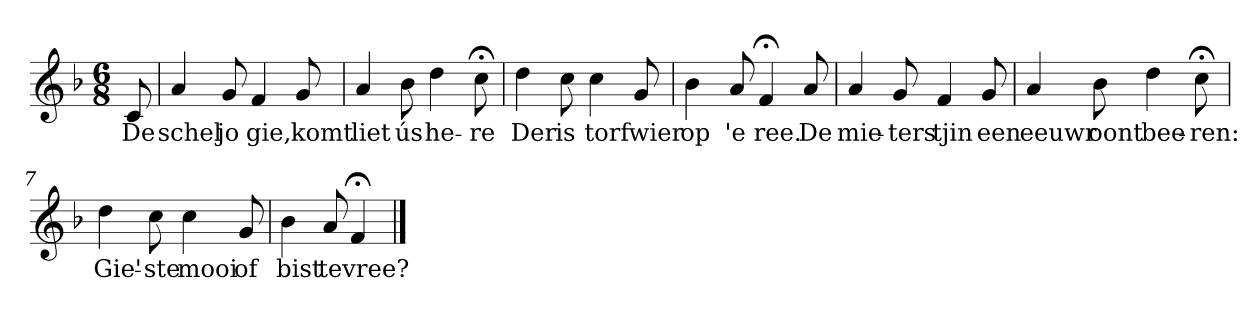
**kern	**text
*part1	*part1
*staff1	*staff1
*k[b-]	*
*F:	*
*M6/8	*
*MM120	*
=	=
8c	De
=1	=1
4a	schel
8g	jo
4f	gie,
8g	komt
=2	=2
4a	liet
8b-	ús
4dd	he-
8cc;<	-re
=3	=3
4dd	Der
8cc	is
4cc	torf
8g	wier
=4	=4
4b-	op
8a	'e
4f;<	ree.
8a	De
=5	=5
4a	mie-
8g	-ters
4f	tjin
8g	een
=6	=6
4a	eeuwr
8b-	oont
4dd	bee-
8cc;<	-ren:
=7	=7
4dd	Gie'-
8cc	-ste
4cc	mooi
8g	of
=8	=8
4b-	bist
8a	te
4f;<	vree?
==	==
*-	*-
